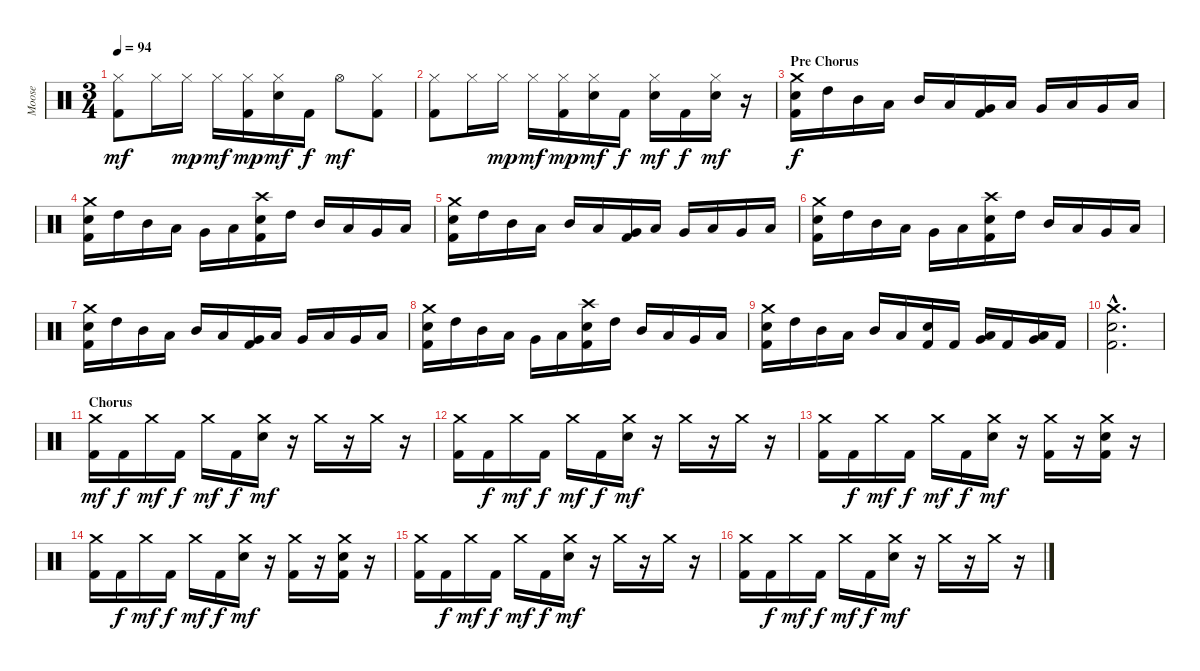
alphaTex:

\track ("Moose" "Moose") {instrument percussion}
\staff {score}
\articulation defaults
\ts (3 4)
\tempo 94
\clef neutral
\ks c
("Kick (hit) 2" "Hi-Hat (closed)").8{dy mf} "Hi-Hat (closed)".16 "Hi-Hat (closed)".16{dy mp} "Hi-Hat (closed)".16{dy mf} ("Kick (hit) 2" "Hi-Hat (closed)").16{dy mp} ("Snare (hit) 2" "Hi-Hat (closed)").16{dy mf} "Kick (hit) 2".16{dy f} "Hi-Hat (open)".8{dy mf} ("Kick (hit) 2" "Hi-Hat (closed)").8 |
("Kick (hit) 2" "Hi-Hat (closed)").8 "Hi-Hat (closed)".16 "Hi-Hat (closed)".16{dy mp} "Hi-Hat (closed)".16{dy mf} ("Kick (hit) 2" "Hi-Hat (closed)").16{dy mp} ("Snare (hit) 2" "Hi-Hat (closed)").16{dy mf} "Kick (hit) 2".16{dy f} ("Snare (hit) 2" "Hi-Hat (closed)").16{dy mf} "Kick (hit) 2".16{dy f} ("Snare (hit) 2" "Hi-Hat (closed)").16{dy mf} r.16 |
\section ("" "Pre Chorus")
("Kick (hit) 2" "Snare (hit) 2" "Crash medium (hit)").16{dy f} "High Tom (hit)".16 "Mid Tom (hit)".16 "Low Tom (hit)".16 "Mid Tom (hit)".16 "Low Tom (hit)".16 ("Kick (hit) 2" "Very Low Tom (hit)").16 "Low Tom (hit)".16 "Very Low Tom (hit)".16 "Low Floor Tom (hit)".16 "Very Low Tom (hit)".16 "Low Floor Tom (hit)".16 |
("Kick (hit) 2" "Snare (hit) 2" "Crash medium (hit)").16 "High Tom (hit)".16 "Mid Tom (hit)".16 "Low Tom (hit)".16 "Very Low Tom (hit)".16 "Low Floor Tom (hit)".16 ("Kick (hit) 2" "Snare (hit) 2" "Crash high (hit)").16 "High Tom (hit)".16 "Mid Tom (hit)".16 "Low Tom (hit)".16 "Very Low Tom (hit)".16 "Low Floor Tom (hit)".16 |
("Kick (hit) 2" "Snare (hit) 2" "Crash medium (hit)").16 "High Tom (hit)".16 "Mid Tom (hit)".16 "Low Tom (hit)".16 "Mid Tom (hit)".16 "Low Tom (hit)".16 ("Kick (hit) 2" "Very Low Tom (hit)").16 "Low Tom (hit)".16 "Very Low Tom (hit)".16 "Low Floor Tom (hit)".16 "Very Low Tom (hit)".16 "Low Floor Tom (hit)".16 |
("Kick (hit) 2" "Snare (hit) 2" "Crash medium (hit)").16 "High Tom (hit)".16 "Mid Tom (hit)".16 "Low Tom (hit)".16 "Very Low Tom (hit)".16 "Low Floor Tom (hit)".16 ("Kick (hit) 2" "Snare (hit) 2" "Crash high (hit)").16 "High Tom (hit)".16 "Mid Tom (hit)".16 "Low Tom (hit)".16 "Very Low Tom (hit)".16 "Low Floor Tom (hit)".16 |
("Kick (hit) 2" "Snare (hit) 2" "Crash medium (hit)").16 "High Tom (hit)".16 "Mid Tom (hit)".16 "Low Tom (hit)".16 "Mid Tom (hit)".16 "Low Tom (hit)".16 ("Kick (hit) 2" "Very Low Tom (hit)").16 "Low Tom (hit)".16 "Very Low Tom (hit)".16 "Low Floor Tom (hit)".16 "Very Low Tom (hit)".16 "Low Floor Tom (hit)".16 |
("Kick (hit) 2" "Snare (hit) 2" "Crash medium (hit)").16 "High Tom (hit)".16 "Mid Tom (hit)".16 "Low Tom (hit)".16 "Very Low Tom (hit)".16 "Low Floor Tom (hit)".16 ("Kick (hit) 2" "Snare (hit) 2" "Crash high (hit)").16 "High Tom (hit)".16 "Mid Tom (hit)".16 "Low Tom (hit)".16 "Very Low Tom (hit)".16 "Low Floor Tom (hit)".16 |
("Kick (hit) 2" "Snare (hit) 2" "Crash medium (hit)").16 "High Tom (hit)".16 "Mid Tom (hit)".16 "Low Tom (hit)".16 "Mid Tom (hit)".16 "Low Tom (hit)".16 ("Kick (hit) 2" "Snare (hit) 2").16 "Kick (hit) 2".16 ("Low Tom (hit)" "Very Low Tom (hit)").16 "Kick (hit) 2".16 ("Very Low Tom (hit)" "Low Floor Tom (hit)").16 "Kick (hit) 2".16 |
("Kick (hit) 2"{hac} "Snare (hit) 2"{hac} "Crash medium (hit)"{hac}).2{d} |
\section ("" "Chorus")
("Kick (hit) 2" "Crash medium (hit)").16{dy mf} "Kick (hit) 2".16{dy f} "Crash medium (hit)".16{dy mf} "Kick (hit) 2".16{dy f} "Crash medium (hit)".16{dy mf} "Kick (hit) 2".16{dy f} ("Snare (hit) 2" "Crash medium (hit)").16{dy mf} r.16 "Crash medium (hit)".16 r.16 "Crash medium (hit)".16 r.16 |
("Kick (hit) 2" "Crash medium (hit)").16 "Kick (hit) 2".16{dy f} "Crash medium (hit)".16{dy mf} "Kick (hit) 2".16{dy f} "Crash medium (hit)".16{dy mf} "Kick (hit) 2".16{dy f} ("Snare (hit) 2" "Crash medium (hit)").16{dy mf} r.16 "Crash medium (hit)".16 r.16 "Crash medium (hit)".16 r.16 |
("Kick (hit) 2" "Crash medium (hit)").16 "Kick (hit) 2".16{dy f} "Crash medium (hit)".16{dy mf} "Kick (hit) 2".16{dy f} "Crash medium (hit)".16{dy mf} "Kick (hit) 2".16{dy f} ("Snare (hit) 2" "Crash medium (hit)").16{dy mf} r.16 ("Kick (hit) 2" "Crash medium (hit)").16 r.16 ("Kick (hit) 2" "Snare (hit) 2" "Crash medium (hit)").16 r.16 |
("Kick (hit) 2" "Crash medium (hit)").16 "Kick (hit) 2".16{dy f} "Crash medium (hit)".16{dy mf} "Kick (hit) 2".16{dy f} "Crash medium (hit)".16{dy mf} "Kick (hit) 2".16{dy f} ("Snare (hit) 2" "Crash medium (hit)").16{dy mf} r.16 ("Kick (hit) 2" "Crash medium (hit)").16 r.16 ("Kick (hit) 2" "Snare (hit) 2" "Crash medium (hit)").16 r.16 |
("Kick (hit) 2" "Crash medium (hit)").16 "Kick (hit) 2".16{dy f} "Crash medium (hit)".16{dy mf} "Kick (hit) 2".16{dy f} "Crash medium (hit)".16{dy mf} "Kick (hit) 2".16{dy f} ("Snare (hit) 2" "Crash medium (hit)").16{dy mf} r.16 "Crash medium (hit)".16 r.16 "Crash medium (hit)".16 r.16 |
("Kick (hit) 2" "Crash medium (hit)").16 "Kick (hit) 2".16{dy f} "Crash medium (hit)".16{dy mf} "Kick (hit) 2".16{dy f} "Crash medium (hit)".16{dy mf} "Kick (hit) 2".16{dy f} ("Snare (hit) 2" "Crash medium (hit)").16{dy mf} r.16 "Crash medium (hit)".16 r.16 "Crash medium (hit)".16 r.16
